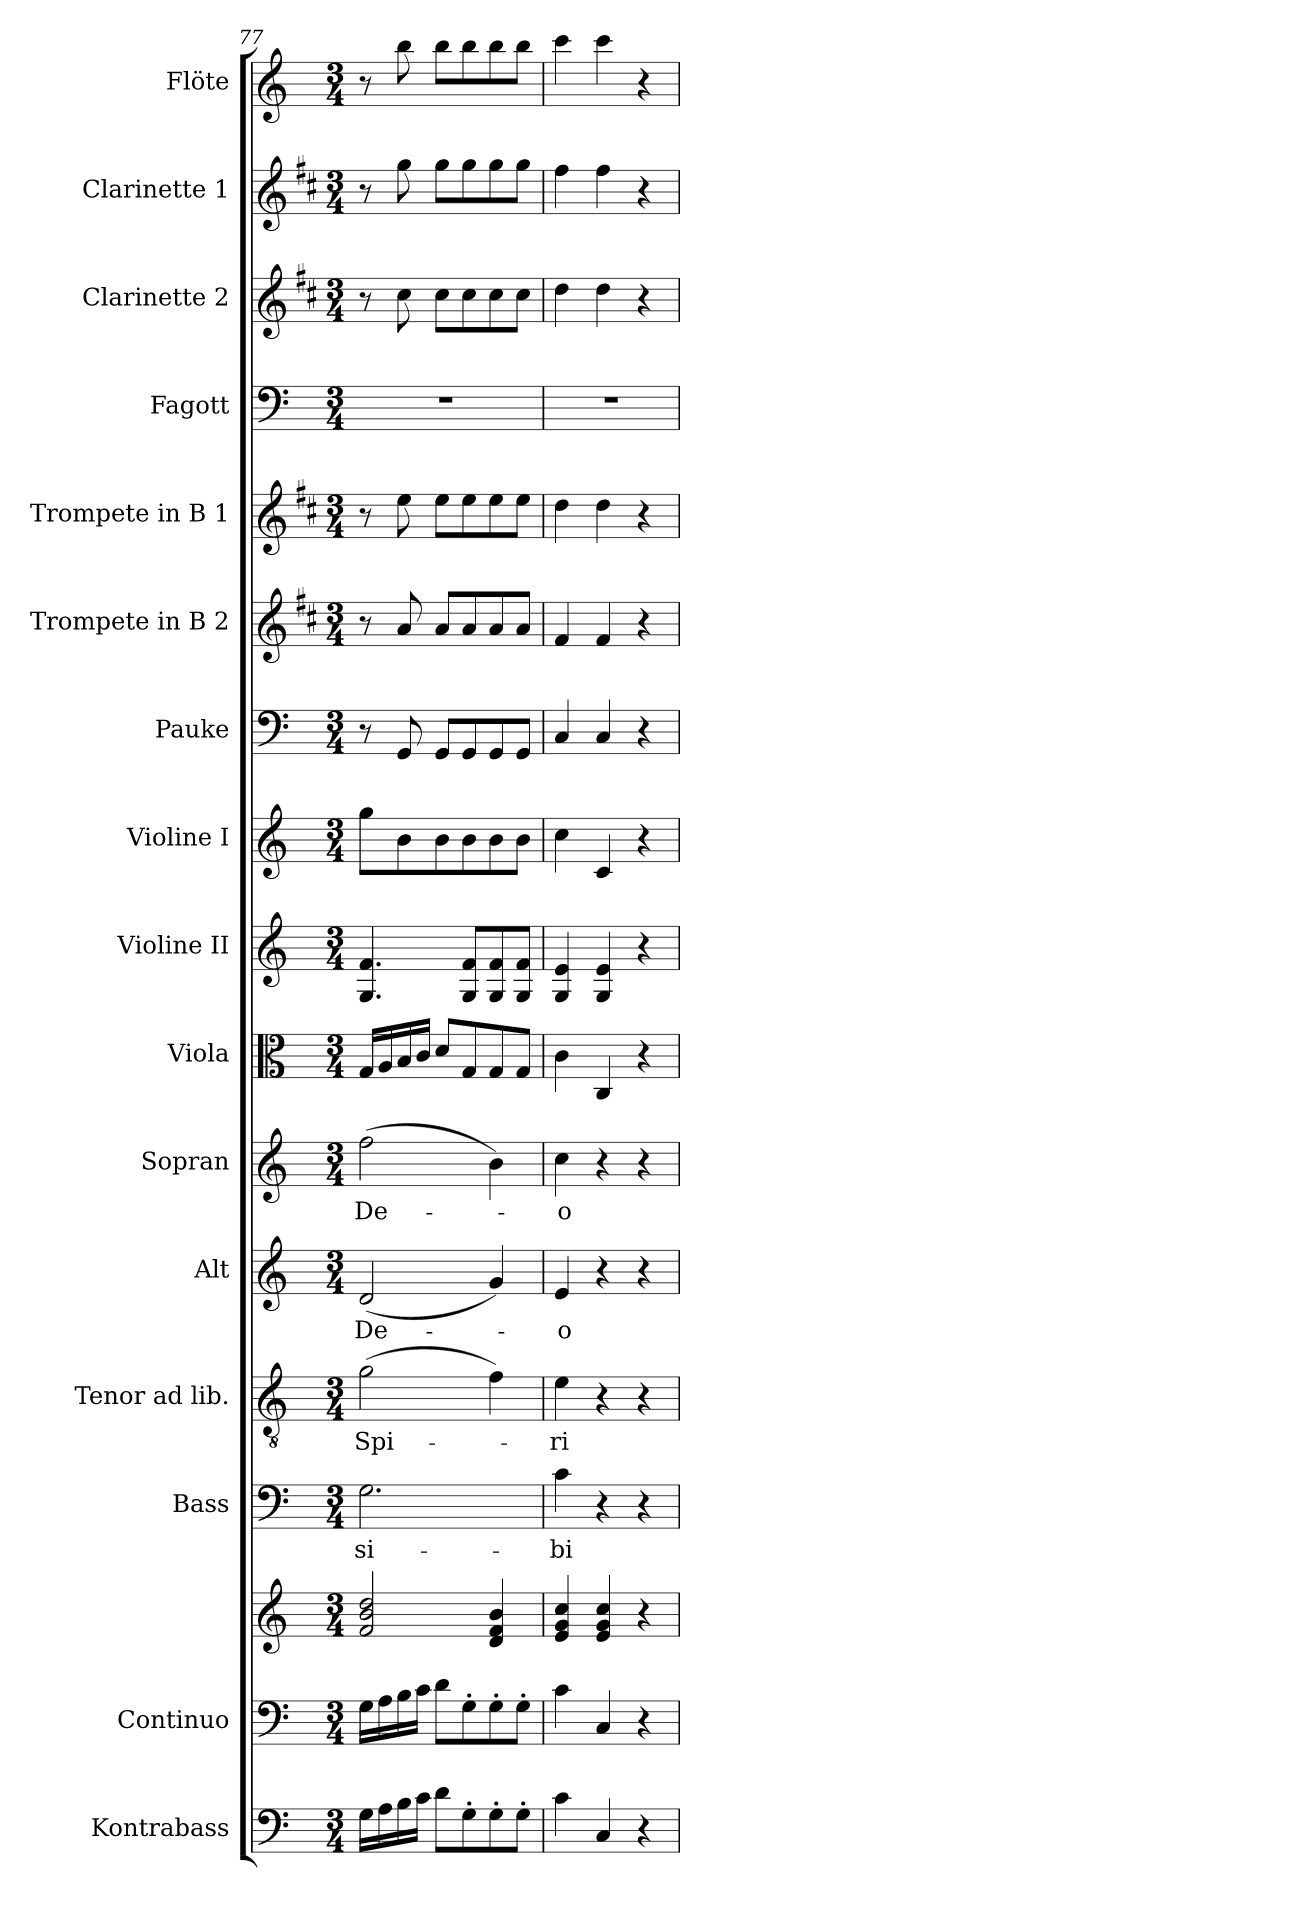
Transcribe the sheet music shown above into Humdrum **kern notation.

**kern	**kern	**kern	**kern	**text	**kern	**text	**kern	**text	**kern	**text	**kern	**kern	**kern	**kern	**kern	**kern	**kern	**kern	**kern	**kern
*part16	*part15	*part15	*part14	*part14	*part13	*part13	*part12	*part12	*part11	*part11	*part10	*part9	*part8	*part7	*part6	*part5	*part4	*part3	*part2	*part1
*staff17	*staff16	*staff15	*staff14	*staff14	*staff13	*staff13	*staff12	*staff12	*staff11	*staff11	*staff10	*staff9	*staff8	*staff7	*staff6	*staff5	*staff4	*staff3	*staff2	*staff1
*I"Kontrabass	*I"Continuo	*	*I"Bass	*	*I"Tenor ad lib.	*	*I"Alt	*	*I"Sopran	*	*I"Viola	*I"Violine II	*I"Violine I	*I"Pauke	*I"Trompete in B 2	*I"Trompete in B 1	*I"Fagott	*I"Clarinette 2	*I"Clarinette 1	*I"Flöte
*I'Kb.	*I'cont.	*	*I'B	*	*I'T	*	*I'A	*	*I'S	*	*I'Vla.	*I'Vl. II	*I'Vl. I	*I'Pk.	*	*	*I'Fg.	*I'Cl. 2	*I'Cl. 1	*I'Fl.
*clefF4	*clefF4	*clefG2	*clefF4	*	*clefGv2	*	*clefG2	*	*clefG2	*	*clefC3	*clefG2	*clefG2	*clefF4	*clefG2	*clefG2	*clefF4	*clefG2	*clefG2	*clefG2
*ITrd7c12	*	*	*	*	*	*	*	*	*	*	*	*	*	*	*ITrd1c2	*ITrd1c2	*	*ITrd1c2	*ITrd1c2	*
*k[]	*k[]	*k[]	*k[]	*	*k[]	*	*k[]	*	*k[]	*	*k[]	*k[]	*k[]	*k[]	*k[]	*k[]	*k[]	*k[]	*k[]	*k[]
*C:	*C:	*C:	*C:	*	*C:	*	*C:	*	*C:	*	*C:	*C:	*C:	*C:	*C:	*C:	*C:	*C:	*C:	*C:
*M3/4	*M3/4	*M3/4	*M3/4	*	*M3/4	*	*M3/4	*	*M3/4	*	*M3/4	*M3/4	*M3/4	*M3/4	*M3/4	*M3/4	*M3/4	*M3/4	*M3/4	*M3/4
=77	=77	=77	=77	=77	=77	=77	=77	=77	=77	=77	=77	=77	=77	=77	=77	=77	=77	=77	=77	=77
!	!	!	!	!LO:LY:b	!	!LO:LY:b	!	!LO:LY:b	!	!LO:LY:b	!	!	!	!	!	!	!	!	!	!
16GG\LL	16G\LL	2f/ 2b/ 2dd/	2.G\	-si-	(>2g\	Spi-	(<2d/	De-	(>2ff\	De-	16G/LL	4.G/ 4.f/	8gg\L	8r	8r	8r	2.r	8r	8r	8r
16AA\	16A\	.	.	.	.	.	.	.	.	.	16A/	.	.	.	.	.	.	.	.	.
16BB\	16B\	.	.	.	.	.	.	.	.	.	16B/	.	8b\	8GG/	8g/	8dd\	.	8b\	8ff\	8bb\
16C\JJ	16c\JJ	.	.	.	.	.	.	.	.	.	16c/JJ	.	.	.	.	.	.	.	.	.
8D\L	8d\L	.	.	.	.	.	.	.	.	.	8d/L	.	8b\	8GG/L	8g/L	8dd\L	.	8b\L	8ff\L	8bb\L
8GG'>\	8G'>\	.	.	.	.	.	.	.	.	.	8G/	8G/ 8f/L	8b\	8GG/	8g/	8dd\	.	8b\	8ff\	8bb\
8GG'>\	8G'>\	4d/ 4f/ 4b/	.	.	4f\)	.	4g/)	.	4b\)	.	8G/	8G/ 8f/	8b\	8GG/	8g/	8dd\	.	8b\	8ff\	8bb\
8GG'>\J	8G'>\J	.	.	.	.	.	.	.	.	.	8G/J	8G/ 8f/J	8b\J	8GG/J	8g/J	8dd\J	.	8b\J	8ff\J	8bb\J
=78	=78	=78	=78	=78	=78	=78	=78	=78	=78	=78	=78	=78	=78	=78	=78	=78	=78	=78	=78	=78
!	!	!	!	!LO:LY:b	!	!LO:LY:b	!	!LO:LY:b	!	!LO:LY:b	!	!	!	!	!	!	!	!	!	!
4C\	4c\	4e/ 4g/ 4cc/	4c\	-bi-	4e\	-ri-	4e/	-o	4cc\	-o	4c\	4G/ 4e/	4cc\	4C/	4e/	4cc\	2.r	4cc\	4ee\	4ccc\
4CC/	4C/	4e/ 4g/ 4cc/	4r	.	4r	.	4r	.	4r	.	4C/	4G/ 4e/	4c/	4C/	4e/	4cc\	.	4cc\	4ee\	4ccc\
4r	4r	4r	4r	.	4r	.	4r	.	4r	.	4r	4r	4r	4r	4r	4r	.	4r	4r	4r
=	=	=	=	=	=	=	=	=	=	=	=	=	=	=	=	=	=	=	=	=
*-	*-	*-	*-	*-	*-	*-	*-	*-	*-	*-	*-	*-	*-	*-	*-	*-	*-	*-	*-	*-
